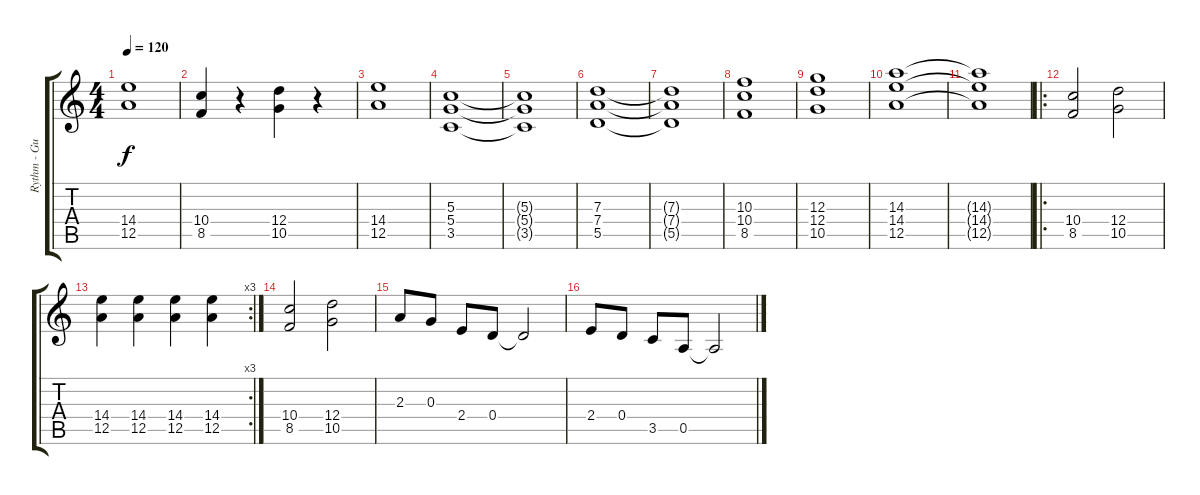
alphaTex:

\track ("Rythm - Guitar" "Rythm - Gu") {instrument overdrivenguitar}
\staff {score tabs}
\tuning (E4 B3 G3 D3 A2 E2) {hide}
\ts (4 4)
\tempo 120
\clef g2
\ks c
(14.4 12.5).1{dy f} |
(10.4 8.5).4 r.4 (12.4 10.5).4 r.4 |
(14.4 12.5).1 |
(5.3 5.4 3.5).1 |
(5.3{t} 5.4{t} 3.5{t}).1 |
(7.3 7.4 5.5).1 |
(7.3{t} 7.4{t} 5.5{t}).1 |
(10.3 10.4 8.5).1 |
(12.3 12.4 10.5).1 |
(14.3 14.4 12.5).1 |
(14.3{t} 14.4{t} 12.5{t}).1 |
\ro
(10.4 8.5).2 (12.4 10.5).2 |
\rc 3
(14.4 12.5).4 (14.4 12.5).4 (14.4 12.5).4 (14.4 12.5).4 |
(10.4 8.5).2 (12.4 10.5).2 |
2.3.8 0.3.8 2.4.8 0.4.8 0.4{t}.2 |
2.4.8 0.4.8 3.5.8 0.5.8 0.5{t}.2
